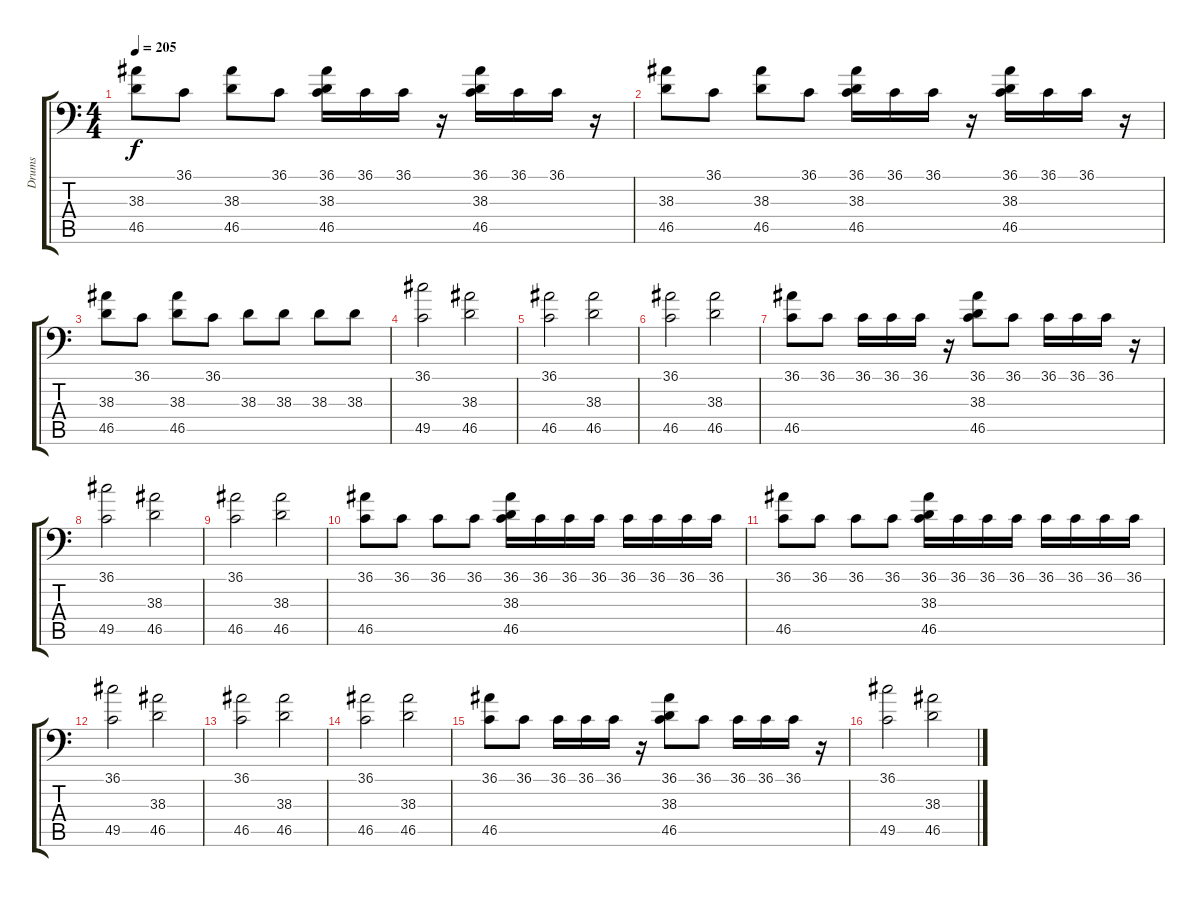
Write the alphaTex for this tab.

\track ("Drums" "Drums") {instrument acousticgrandpiano}
\staff {score tabs}
\tuning (C-1 C-1 C-1 C-1 C-1 C-1) {hide}
\ts (4 4)
\tempo 205
\clef f4
\ks c
(38.3 46.5).8{dy f} 36.1.8 (38.3 46.5).8 36.1.8 (36.1 38.3 46.5).16 36.1.16 36.1.16 r.16 (36.1 38.3 46.5).16 36.1.16 36.1.16 r.16 |
(38.3 46.5).8 36.1.8 (38.3 46.5).8 36.1.8 (36.1 38.3 46.5).16 36.1.16 36.1.16 r.16 (36.1 38.3 46.5).16 36.1.16 36.1.16 r.16 |
(38.3 46.5).8 36.1.8 (38.3 46.5).8 36.1.8 38.3.8 38.3.8 38.3.8 38.3.8 |
(36.1 49.5).2 (38.3 46.5).2 |
(36.1 46.5).2 (38.3 46.5).2 |
(36.1 46.5).2 (38.3 46.5).2 |
(36.1 46.5).8 36.1.8 36.1.16 36.1.16 36.1.16 r.16 (36.1 38.3 46.5).8 36.1.8 36.1.16 36.1.16 36.1.16 r.16 |
(36.1 49.5).2 (38.3 46.5).2 |
(36.1 46.5).2 (38.3 46.5).2 |
(36.1 46.5).8 36.1.8 36.1.8 36.1.8 (36.1 38.3 46.5).16 36.1.16 36.1.16 36.1.16 36.1.16 36.1.16 36.1.16 36.1.16 |
(36.1 46.5).8 36.1.8 36.1.8 36.1.8 (36.1 38.3 46.5).16 36.1.16 36.1.16 36.1.16 36.1.16 36.1.16 36.1.16 36.1.16 |
(36.1 49.5).2 (38.3 46.5).2 |
(36.1 46.5).2 (38.3 46.5).2 |
(36.1 46.5).2 (38.3 46.5).2 |
(36.1 46.5).8 36.1.8 36.1.16 36.1.16 36.1.16 r.16 (36.1 38.3 46.5).8 36.1.8 36.1.16 36.1.16 36.1.16 r.16 |
(36.1 49.5).2 (38.3 46.5).2
